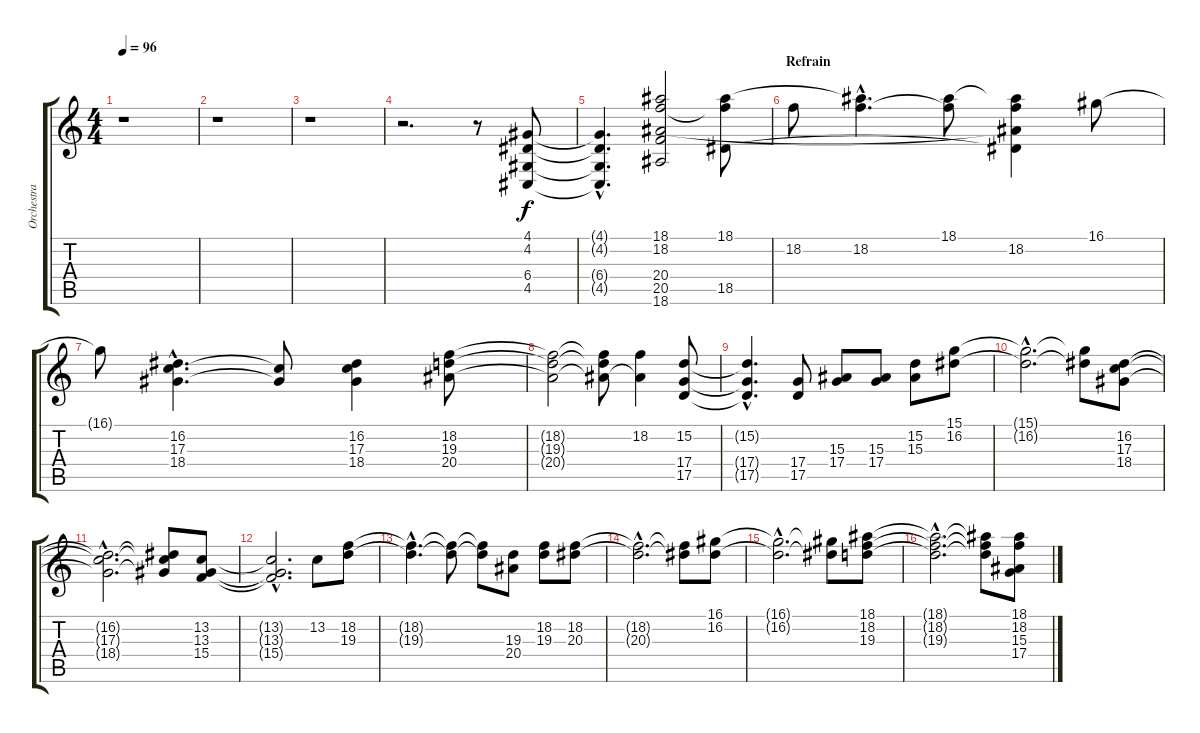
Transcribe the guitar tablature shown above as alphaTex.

\track ("Orchestra" "Orchestra") {instrument stringensemble1}
\staff {score tabs}
\tuning (E4 B3 G3 D3 A2 E2) {hide}
\ts (4 4)
\tempo 96
\clef g2
\ks c
r.1{dy f} |
r.1 |
r.1 |
r.2{d} r.8 (4.1 4.2 6.4 4.5).8 |
(4.1{hac t} 4.2{hac t} 6.4{hac t} 4.5{hac t}).4{d} (18.1 18.2 20.4 20.5 18.6).2 (18.1 18.2{t} 18.5).8 |
\section ("" "Refrain")
18.2.8 (18.1{hac t} 18.2{hac}).4{d} (18.1 18.2{t}).8 (18.1{t} 18.2 20.4{t} 18.5{t}).4 16.1.8 |
16.1{t}.8 (16.2{hac} 17.3{hac} 18.4{hac}).4{d} (17.3{t} 18.4{t}).8 (16.2 17.3 18.4).4 (18.2 19.3 20.4).8 |
(18.2{t} 19.3{t} 20.4{t}).2 (18.2{t} 19.3{t} 20.4{t}).8 (18.2 20.4{t}).4 (15.2 17.4 17.5).8 |
(15.2{hac t} 17.4{hac t} 17.5{hac t}).4{d} (17.4 17.5).8{volume 16} (15.3 17.4).8 (15.3 17.4).8 (15.2 15.3).8 (15.1 16.2).8 |
(15.1{hac t} 16.2{hac t}).2{d} (15.1{t} 16.2{t}).8{volume 12} (16.2 17.3 18.4).8 |
(16.2{hac t} 17.3{hac t} 18.4{hac t}).2{d} (16.2{t} 17.3{t} 18.4{t}).8 (13.2 13.3 15.4).8 |
(13.2{hac t} 13.3{hac t} 15.4{hac t}).2{d} 13.2.8 (18.2 19.3).8 |
(18.2{hac t} 19.3{hac t}).4{d} (18.2{t} 19.3{t}).8 (18.2{t} 19.3{t}).8 (19.3 20.4).8 (18.2 19.3).8 (18.2 20.3).8 |
(18.2{hac t} 20.3{hac t}).2{d} (18.2{t} 20.3{t}).8 (16.1 16.2).8 |
(16.1{hac t} 16.2{hac t}).2{d} (16.1{t} 16.2{t}).8 (18.1 18.2 19.3).8 |
(18.1{hac t} 18.2{hac t} 19.3{hac t}).2{d} (18.1{t} 18.2{t} 19.3{t}).8 (18.1 18.2 15.3 17.4).8
